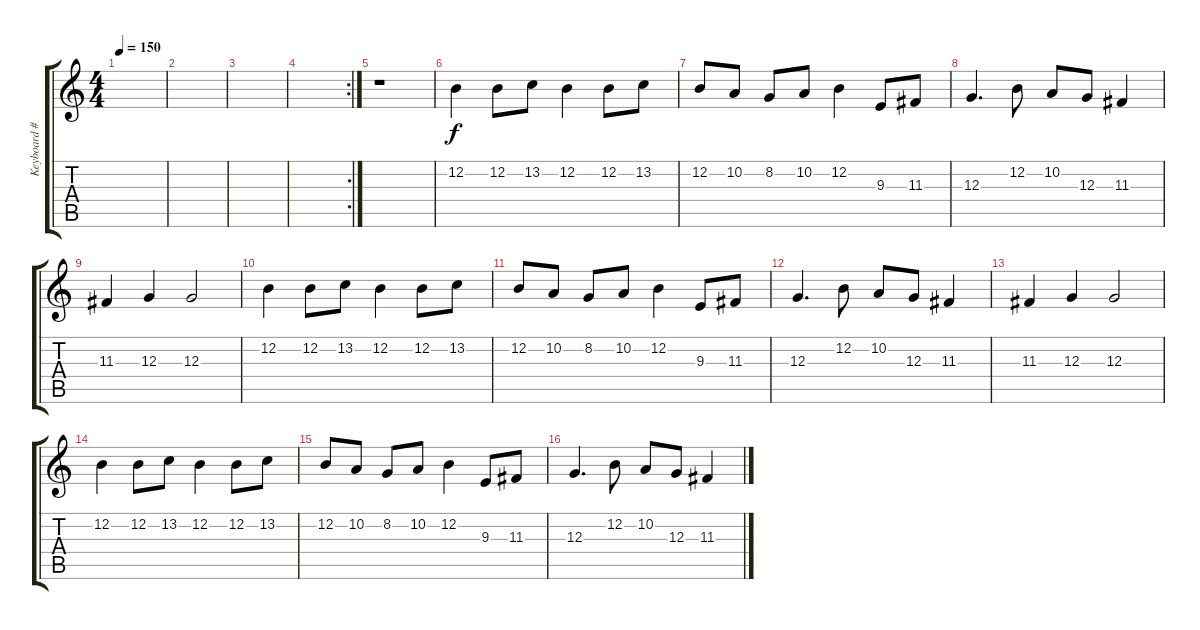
\track ("Keyboard #3" "Keyboard #") {instrument piccolo}
\staff {score tabs}
\tuning (E4 B3 G3 D3 A2 E2) {hide}
\ts (4 4)
\tempo 150
\clef g2
\ks c
|
|
|
\rc 2
|
r.1 |
12.2.4 12.2.8 13.2.8 12.2.4 12.2.8 13.2.8 |
12.2.8 10.2.8 8.2.8 10.2.8 12.2.4 9.3.8 11.3.8 |
12.3.4{d} 12.2.8 10.2.8 12.3.8 11.3.4 |
11.3.4 12.3.4 12.3.2 |
12.2.4 12.2.8 13.2.8 12.2.4 12.2.8 13.2.8 |
12.2.8 10.2.8 8.2.8 10.2.8 12.2.4 9.3.8 11.3.8 |
12.3.4{d} 12.2.8 10.2.8 12.3.8 11.3.4 |
11.3.4 12.3.4 12.3.2 |
12.2.4 12.2.8 13.2.8 12.2.4 12.2.8 13.2.8 |
12.2.8 10.2.8 8.2.8 10.2.8 12.2.4 9.3.8 11.3.8 |
12.3.4{d} 12.2.8 10.2.8 12.3.8 11.3.4
